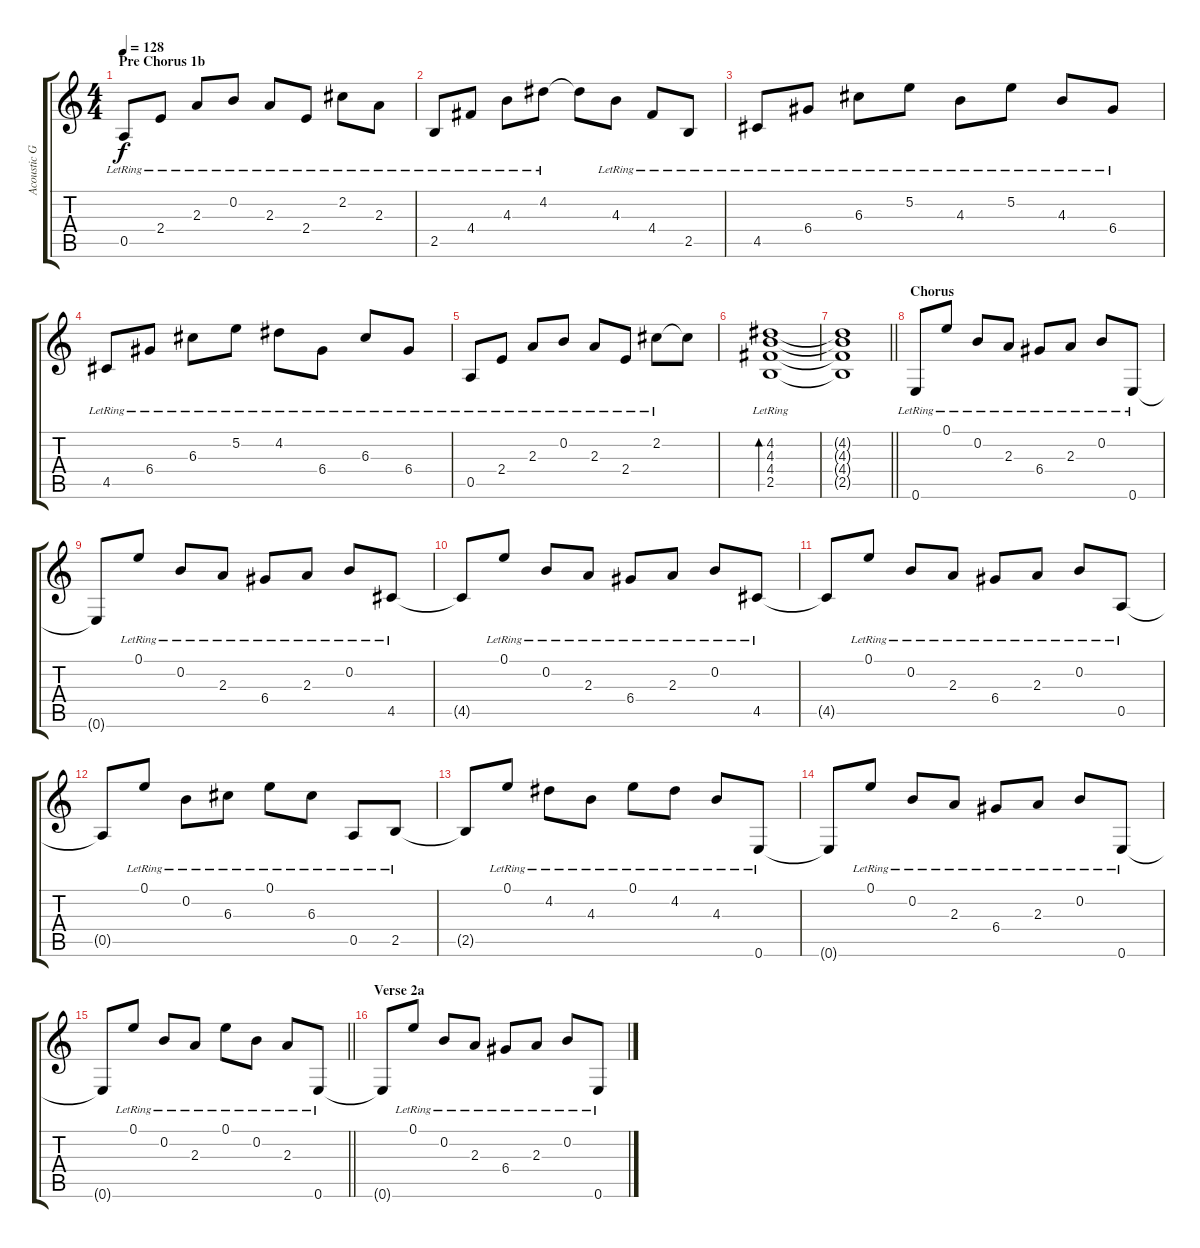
\track ("Acoustic Guitar" "Acoustic G") {instrument acousticguitarsteel}
\staff {score tabs}
\tuning (E4 B3 G3 D3 A2 E2) {hide}
\ts (4 4)
\section ("" "Pre Chorus 1b")
\tempo 128
\clef g2
\ks c
0.5{lr}.8{dy f} 2.4{lr}.8 2.3{lr}.8 0.2{lr}.8 2.3{lr}.8 2.4{lr}.8 2.2{lr}.8 2.3{lr}.8 |
2.5{lr}.8 4.4{lr}.8 4.3{lr}.8 4.2{lr}.8 4.2{t}.8 4.3{lr}.8 4.4{lr}.8 2.5{lr}.8 |
4.5{lr}.8 6.4{lr}.8 6.3{lr}.8 5.2{lr}.8 4.3{lr}.8 5.2{lr}.8 4.3{lr}.8 6.4{lr}.8 |
4.5{lr}.8 6.4{lr}.8 6.3{lr}.8 5.2{lr}.8 4.2{lr}.8 6.4{lr}.8 6.3{lr}.8 6.4{lr}.8 |
0.5{lr}.8 2.4{lr}.8 2.3{lr}.8 0.2{lr}.8 2.3{lr}.8 2.4{lr}.8 2.2{lr}.8 2.2{t}.8 |
(4.2{lr} 4.3{lr} 4.4{lr} 2.5{lr}).1{bd 120} |
\barLineRight lightlight
(4.2{t} 4.3{t} 4.4{t} 2.5{t}).1 |
\section ("" "Chorus")
0.6{lr}.8 0.1{lr}.8 0.2{lr}.8 2.3{lr}.8 6.4{lr}.8 2.3{lr}.8 0.2{lr}.8 0.6{lr}.8 |
0.6{t}.8 0.1{lr}.8 0.2{lr}.8 2.3{lr}.8 6.4{lr}.8 2.3{lr}.8 0.2{lr}.8 4.5{lr}.8 |
4.5{t}.8 0.1{lr}.8 0.2{lr}.8 2.3{lr}.8 6.4{lr}.8 2.3{lr}.8 0.2{lr}.8 4.5{lr}.8 |
4.5{t}.8 0.1{lr}.8 0.2{lr}.8 2.3{lr}.8 6.4{lr}.8 2.3{lr}.8 0.2{lr}.8 0.5{lr}.8 |
0.5{t}.8 0.1{lr}.8 0.2{lr}.8 6.3{lr}.8 0.1{lr}.8 6.3{lr}.8 0.5{lr}.8 2.5{lr}.8 |
2.5{t}.8 0.1{lr}.8 4.2{lr}.8 4.3{lr}.8 0.1{lr}.8 4.2{lr}.8 4.3{lr}.8 0.6{lr}.8 |
0.6{t}.8 0.1{lr}.8 0.2{lr}.8 2.3{lr}.8 6.4{lr}.8 2.3{lr}.8 0.2{lr}.8 0.6{lr}.8 |
\barLineRight lightlight
0.6{t}.8 0.1{lr}.8 0.2{lr}.8 2.3{lr}.8 0.1{lr}.8 0.2{lr}.8 2.3{lr}.8 0.6{lr}.8 |
\section ("" "Verse 2a")
0.6{t}.8 0.1{lr}.8 0.2{lr}.8 2.3{lr}.8 6.4{lr}.8 2.3{lr}.8 0.2{lr}.8 0.6{lr}.8
